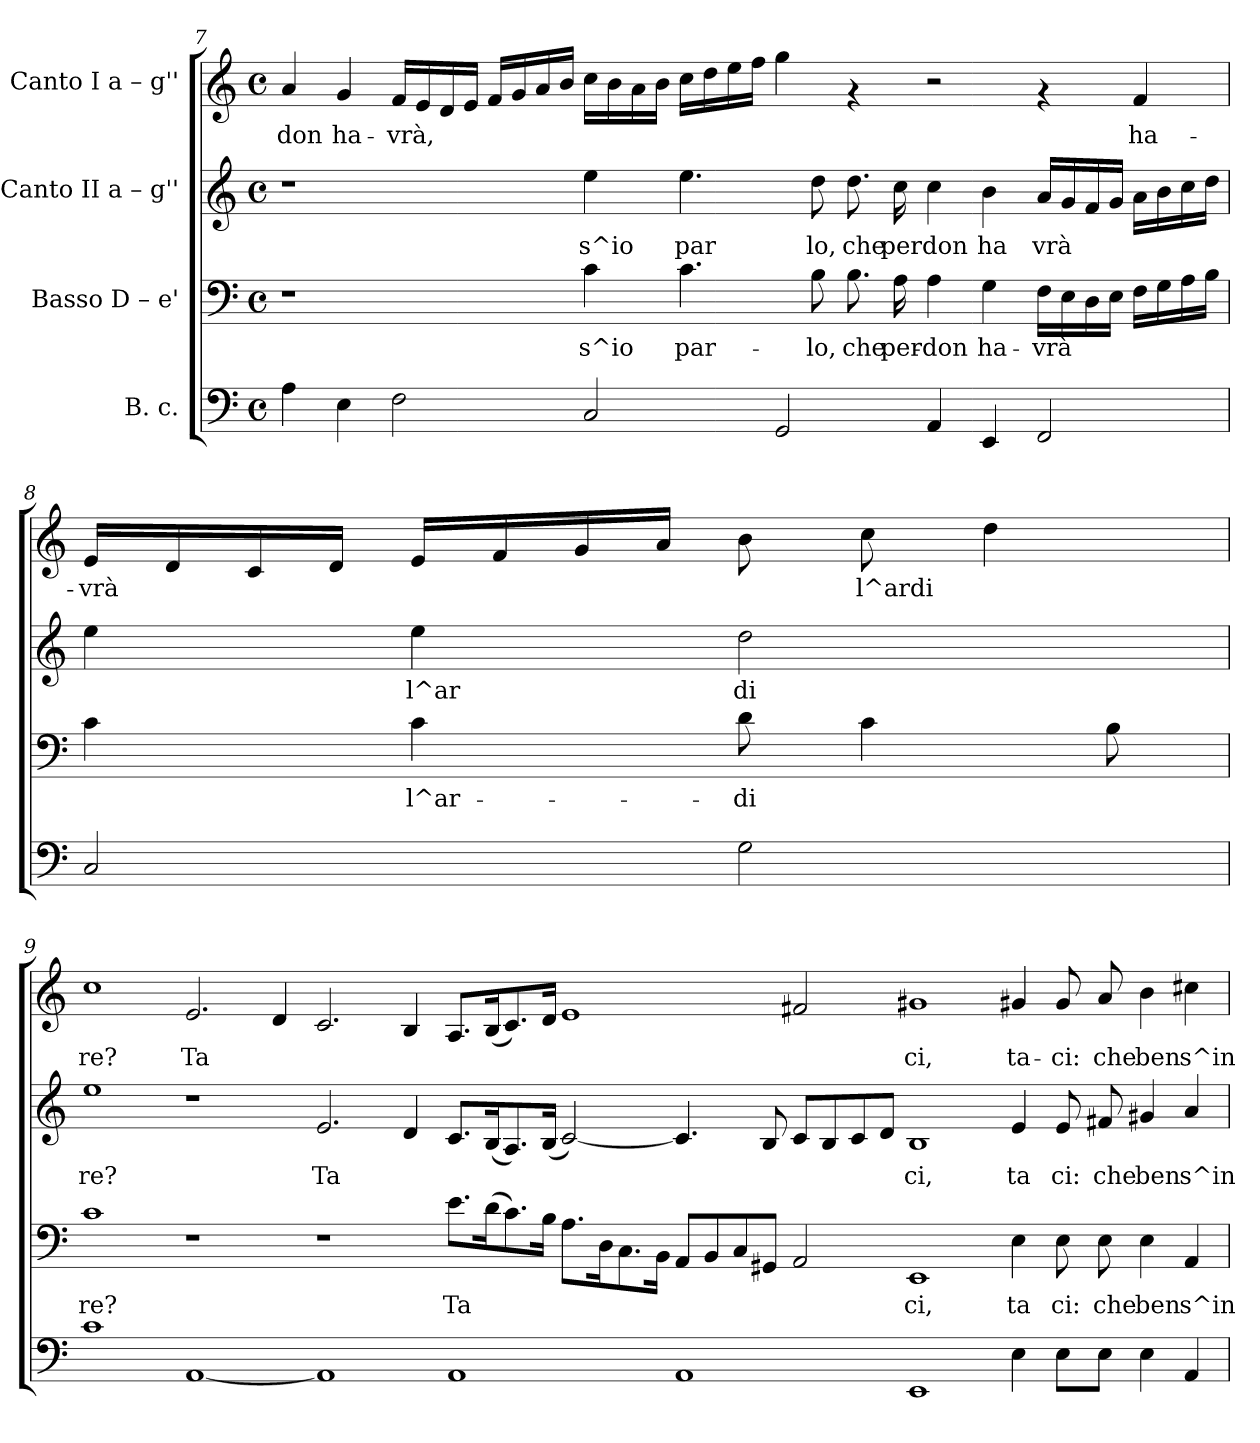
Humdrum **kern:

**kern	**kern	**text	**kern	**text	**kern	**text
*part4	*part3	*part3	*part2	*part2	*part1	*part1
*staff4	*staff3	*staff3	*staff2	*staff2	*staff1	*staff1
*I"B. c.	*I"Basso  D – e'	*	*I"Canto II  a – g''	*	*I"Canto I  a – g''	*
!!LO:PB:g=z
*clefF4	*clefF4	*	*clefG2	*	*clefG2	*
*k[]	*k[]	*	*k[]	*	*k[]	*
*C:	*C:	*	*C:	*	*C:	*
*M4/4	*M4/4	*	*M4/4	*	*M4/4	*
*met(c)	*met(c)	*	*met(c)	*	*met(c)	*
=7	=7	=7	=7	=7	=7	=7
!	!	!	!	!	!	!LO:LY:b
4A\	1r	.	1r	.	4a/	don
!	!	!	!	!	!	!LO:LY:b
4E\	.	.	.	.	4g/	ha-
!	!	!	!	!	!	!LO:LY:b
2F\	.	.	.	.	16f/L	-vrà,
!	!	!	!	!	!	!LO:LY:b
.	.	.	.	.	16e/	.
!	!	!	!	!	!	!LO:LY:b
.	.	.	.	.	16d/	.
!	!	!	!	!	!	!LO:LY:b
.	.	.	.	.	16e/J	.
!	!	!	!	!	!	!LO:LY:b
.	.	.	.	.	16f/L	.
!	!	!	!	!	!	!LO:LY:b
.	.	.	.	.	16g/	.
!	!	!	!	!	!	!LO:LY:b
.	.	.	.	.	16a/	.
!	!	!	!	!	!	!LO:LY:b
.	.	.	.	.	16b/J	.
!	!	!LO:LY:b:rj	!	!LO:LY:b:rj	!	!LO:LY:b
2C/	4c\	s^io	4ee\	s^io	16cc\L	.
!	!	!	!	!	!	!LO:LY:b
.	.	.	.	.	16b\	.
!	!	!	!	!	!	!LO:LY:b
.	.	.	.	.	16a\	.
!	!	!	!	!	!	!LO:LY:b
.	.	.	.	.	16b\J	.
!	!	!LO:LY:b:rj	!	!LO:LY:b:rj	!	!LO:LY:b
.	4.c\	par-	4.ee\	par	16cc\L	.
!	!	!	!	!	!	!LO:LY:b
.	.	.	.	.	16dd\	.
!	!	!	!	!	!	!LO:LY:b
.	.	.	.	.	16ee\	.
!	!	!	!	!	!	!LO:LY:b
.	.	.	.	.	16ff\J	.
!	!	!	!	!	!	!LO:LY:b
2GG/	.	.	.	.	4gg\	.
!	!	!LO:LY:b:rj	!	!LO:LY:b:rj	!	!
.	8B\	-lo,	8dd\	lo,	.	.
!	!	!LO:LY:b:rj	!	!LO:LY:b:rj	!	!
.	8.B\	che	8.dd\	che	4rf	.
!	!	!LO:LY:b:rj	!	!LO:LY:b:rj	!	!
.	16A\	per-	16cc\	per	.	.
!	!	!LO:LY:b:rj	!	!LO:LY:b:rj	!	!
4AA/	4A\	-don	4cc\	don	2r	.
!	!	!LO:LY:b:rj	!	!LO:LY:b:rj	!	!
4EE/	4G\	ha-	4b\	ha	.	.
!	!	!LO:LY:b:rj	!	!LO:LY:b:rj	!	!
2FF/	16F\L	-vrà	16a/L	vrà	4rf	.
!	!	!LO:LY:b:rj	!	!LO:LY:b:rj	!	!
.	16E\	.	16g/	.	.	.
!	!	!LO:LY:b:rj	!	!LO:LY:b:rj	!	!
.	16D\	.	16f/	.	.	.
!	!	!LO:LY:b:rj	!	!LO:LY:b:rj	!	!
.	16E\J	.	16g/J	.	.	.
!	!	!LO:LY:b:rj	!	!LO:LY:b:rj	!	!LO:LY:b
.	16F\L	.	16a\L	.	4f/	ha-
!	!	!LO:LY:b:rj	!	!LO:LY:b:rj	!	!
.	16G\	.	16b\	.	.	.
!	!	!LO:LY:b:rj	!	!LO:LY:b:rj	!	!
.	16A\	.	16cc\	.	.	.
!	!	!LO:LY:b:rj	!	!LO:LY:b:rj	!	!
.	16B\J	.	16dd\J	.	.	.
=8	=8	=8	=8	=8	=8	=8
!	!	!LO:LY:b:rj	!	!LO:LY:b:rj	!	!LO:LY:b
2C/	4c\	.	4ee\	.	16e/L	-vrà
!	!	!	!	!	!	!LO:LY:b
.	.	.	.	.	16d/	.
!	!	!	!	!	!	!LO:LY:b
.	.	.	.	.	16c/	.
!	!	!	!	!	!	!LO:LY:b
.	.	.	.	.	16d/J	.
!	!	!LO:LY:b:rj	!	!LO:LY:b:rj	!	!LO:LY:b
.	4c\	l^ar-	4ee\	l^ar	16e/L	.
!	!	!	!	!	!	!LO:LY:b
.	.	.	.	.	16f/	.
!	!	!	!	!	!	!LO:LY:b
.	.	.	.	.	16g/	.
!	!	!	!	!	!	!LO:LY:b
.	.	.	.	.	16a/J	.
!	!	!LO:LY:b:rj	!	!LO:LY:b:rj	!	!LO:LY:b
2G\	8d\	-di-	2dd\	di	8b\	.
!	!	!LO:LY:b:rj	!	!	!	!LO:LY:b
.	4c\	--	.	.	8cc\	l^ardi-
!	!	!	!	!	!	!LO:LY:b
.	.	.	.	.	4dd\	--
!	!	!LO:LY:b:rj	!	!	!	!
.	8B\	--	.	.	.	.
!!LO:PB:g=z
=9	=9	=9	=9	=9	=9	=9
!	!	!LO:LY:b:rj	!	!LO:LY:b:rj	!	!LO:LY:b
1c	1c	-re?	1ee	re?	1cc	-re?
!	!	!	!	!	!	!LO:LY:b
[<1AA	1r	.	1r	.	2.e/	Ta-
!	!	!	!	!	!	!LO:LY:b
.	.	.	.	.	4d/	--
!	!	!	!	!LO:LY:b:rj	!	!LO:LY:b
1AA]	1r	.	2.e/	Ta	2.c/	--
!	!	!	!	!LO:LY:b:rj	!	!LO:LY:b
.	.	.	4d/	.	4B/	--
!	!	!LO:LY:b:rj	!	!LO:LY:b:rj	!	!LO:LY:b
1AA	8.e\L	Ta	8.c/L	.	8.A/L	--
!	!	!LO:LY:b:rj	!	!LO:LY:b:rj	!	!LO:LY:b
.	(<16d\	.	(>16B/	.	(>16B/	--
!	!	!LO:LY:b:rj	!	!LO:LY:b:rj	!	!LO:LY:b
.	8.c\)	.	8.A/)	.	8.c/)	--
!	!	!LO:LY:b:rj	!	!LO:LY:b:rj	!	!LO:LY:b
.	16B\J	.	(>16B/J	.	16d/J	--
!	!	!LO:LY:b:rj	!	!LO:LY:b:rj	!	!LO:LY:b
.	8.A\L	.	[<2c/)	.	1e	--
!	!	!LO:LY:b:rj	!	!	!	!
.	16D\	.	.	.	.	.
!	!	!LO:LY:b:rj	!	!	!	!
.	8.C\	.	.	.	.	.
!	!	!LO:LY:b:rj	!	!	!	!
.	16BB\J	.	.	.	.	.
!	!	!LO:LY:b:rj	!	!LO:LY:b:rj	!	!
1AA	8AA/L	.	4.c/]	.	.	.
!	!	!LO:LY:b:rj	!	!	!	!
.	8BB/	.	.	.	.	.
!	!	!LO:LY:b:rj	!	!	!	!
.	8C/	.	.	.	.	.
!	!	!LO:LY:b:rj	!	!LO:LY:b:rj	!	!
.	8GG#X/J	.	8B/	.	.	.
!	!	!LO:LY:b:rj	!	!LO:LY:b:rj	!	!LO:LY:b
.	2AA/	.	8c/L	.	2f#X/	--
!	!	!	!	!LO:LY:b:rj	!	!
.	.	.	8B/	.	.	.
!	!	!	!	!LO:LY:b:rj	!	!
.	.	.	8c/	.	.	.
!	!	!	!	!LO:LY:b:rj	!	!
.	.	.	8d/J	.	.	.
!	!	!LO:LY:b:rj	!	!LO:LY:b:rj	!	!LO:LY:b
1EE	1EE	ci,	1B	ci,	1g#X	-ci,
!	!	!LO:LY:b:rj	!	!LO:LY:b:rj	!	!LO:LY:b
4E\	4E\	ta	4e/	ta	4g#X/	ta-
!	!	!LO:LY:b:rj	!	!LO:LY:b:rj	!	!LO:LY:b
8E\L	8E\	ci:	8e/	ci:	8g#/	-ci:
!	!	!LO:LY:b:rj	!	!LO:LY:b:rj	!	!LO:LY:b
8E\J	8E\	che	8f#X/	che	8a/	che
!	!	!LO:LY:b:rj	!	!LO:LY:b:rj	!	!LO:LY:b
4E\	4E\	ben	4g#X/	ben	4b\	ben
!	!	!LO:LY:b:rj	!	!LO:LY:b:rj	!	!LO:LY:b
4AA/	4AA/	s^in	4a/	s^in	4cc#X\	s^in-
=	=	=	=	=	=	=
*-	*-	*-	*-	*-	*-	*-
